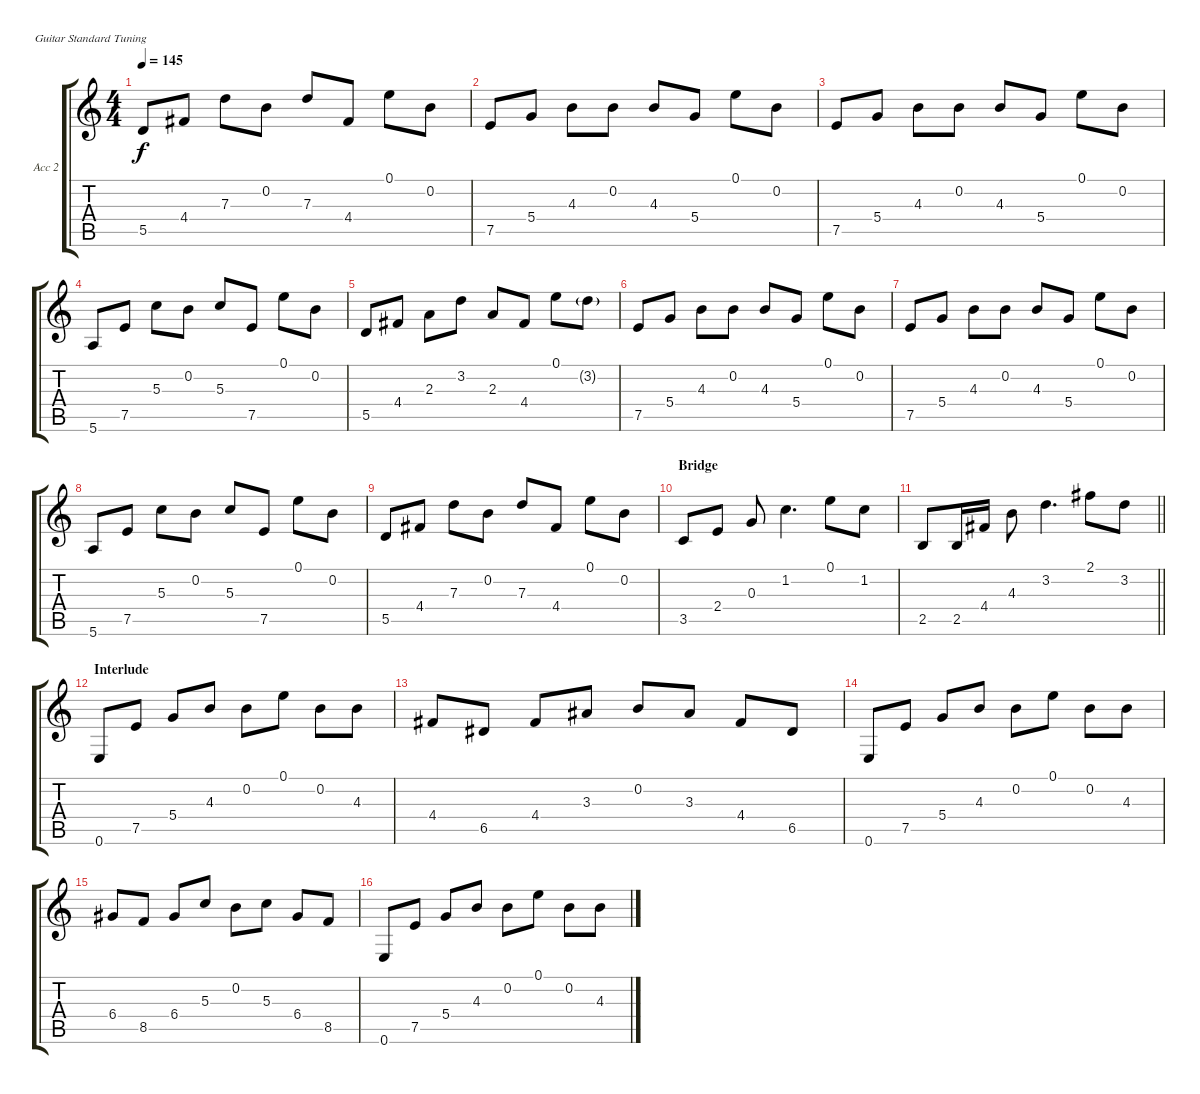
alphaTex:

\defaultSystemsLayout 4
\bracketExtendMode groupsimilarinstruments
\firstSystemTrackNameOrientation horizontal
\otherSystemsTrackNameOrientation horizontal
\track ("Guitar Acoustic 2" "Acc 2") {instrument acousticguitarsteel}
\staff {score tabs}
\tuning (E4 B3 G3 D3 A2 E2)
\ts (4 4)
\tempo 145
\clef g2
\scale
0.333333
\ks c
5.5.8{dy f} 4.4.8 7.3.8 0.2.8 7.3.8 4.4.8 0.1.8 0.2.8 |
\scale
0.333333 7.5.8 5.4.8 4.3.8 0.2.8 4.3.8 5.4.8 0.1.8 0.2.8 |
\scale
0.333333 7.5.8 5.4.8 4.3.8 0.2.8 4.3.8 5.4.8 0.1.8 0.2.8 |
\scale
0.333333 5.6.8 7.5.8 5.3.8 0.2.8 5.3.8 7.5.8 0.1.8 0.2.8 |
\scale
0.333333 5.5.8 4.4.8 2.3.8 3.2.8 2.3.8 4.4.8 0.1.8 3.2{g}.8 |
\scale
0.333333 7.5.8 5.4.8 4.3.8 0.2.8 4.3.8 5.4.8 0.1.8 0.2.8 |
\scale
0.333333 7.5.8 5.4.8 4.3.8 0.2.8 4.3.8 5.4.8 0.1.8 0.2.8 |
\scale
0.333333 5.6.8 7.5.8 5.3.8 0.2.8 5.3.8 7.5.8 0.1.8 0.2.8 |
\scale
0.333333 5.5.8 4.4.8 7.3.8 0.2.8 7.3.8 4.4.8 0.1.8 0.2.8 |
\section ("" "Bridge")
\scale
0.333333 3.5.8 2.4.8 0.3.8 1.2.4{d} 0.1.8 1.2.8 |
\scale
0.333333
\barLineRight lightlight
2.5.8 2.5.16 4.4.16 4.3.8 3.2.4{d} 2.1.8 3.2.8 |
\section ("" "Interlude")
\scale
0.333333 0.6.8 7.5.8 5.4.8 4.3.8 0.2.8 0.1.8 0.2.8 4.3.8 |
\scale
0.333333 4.4.8 6.5.8 4.4.8 3.3.8 0.2.8 3.3.8 4.4.8 6.5.8 |
\scale
0.333333 0.6.8 7.5.8 5.4.8 4.3.8 0.2.8 0.1.8 0.2.8 4.3.8 |
\scale
0.333333 6.4.8 8.5.8 6.4.8 5.3.8 0.2.8 5.3.8 6.4.8 8.5.8 |
\scale
0.333333 0.6.8 7.5.8 5.4.8 4.3.8 0.2.8 0.1.8 0.2.8 4.3.8
